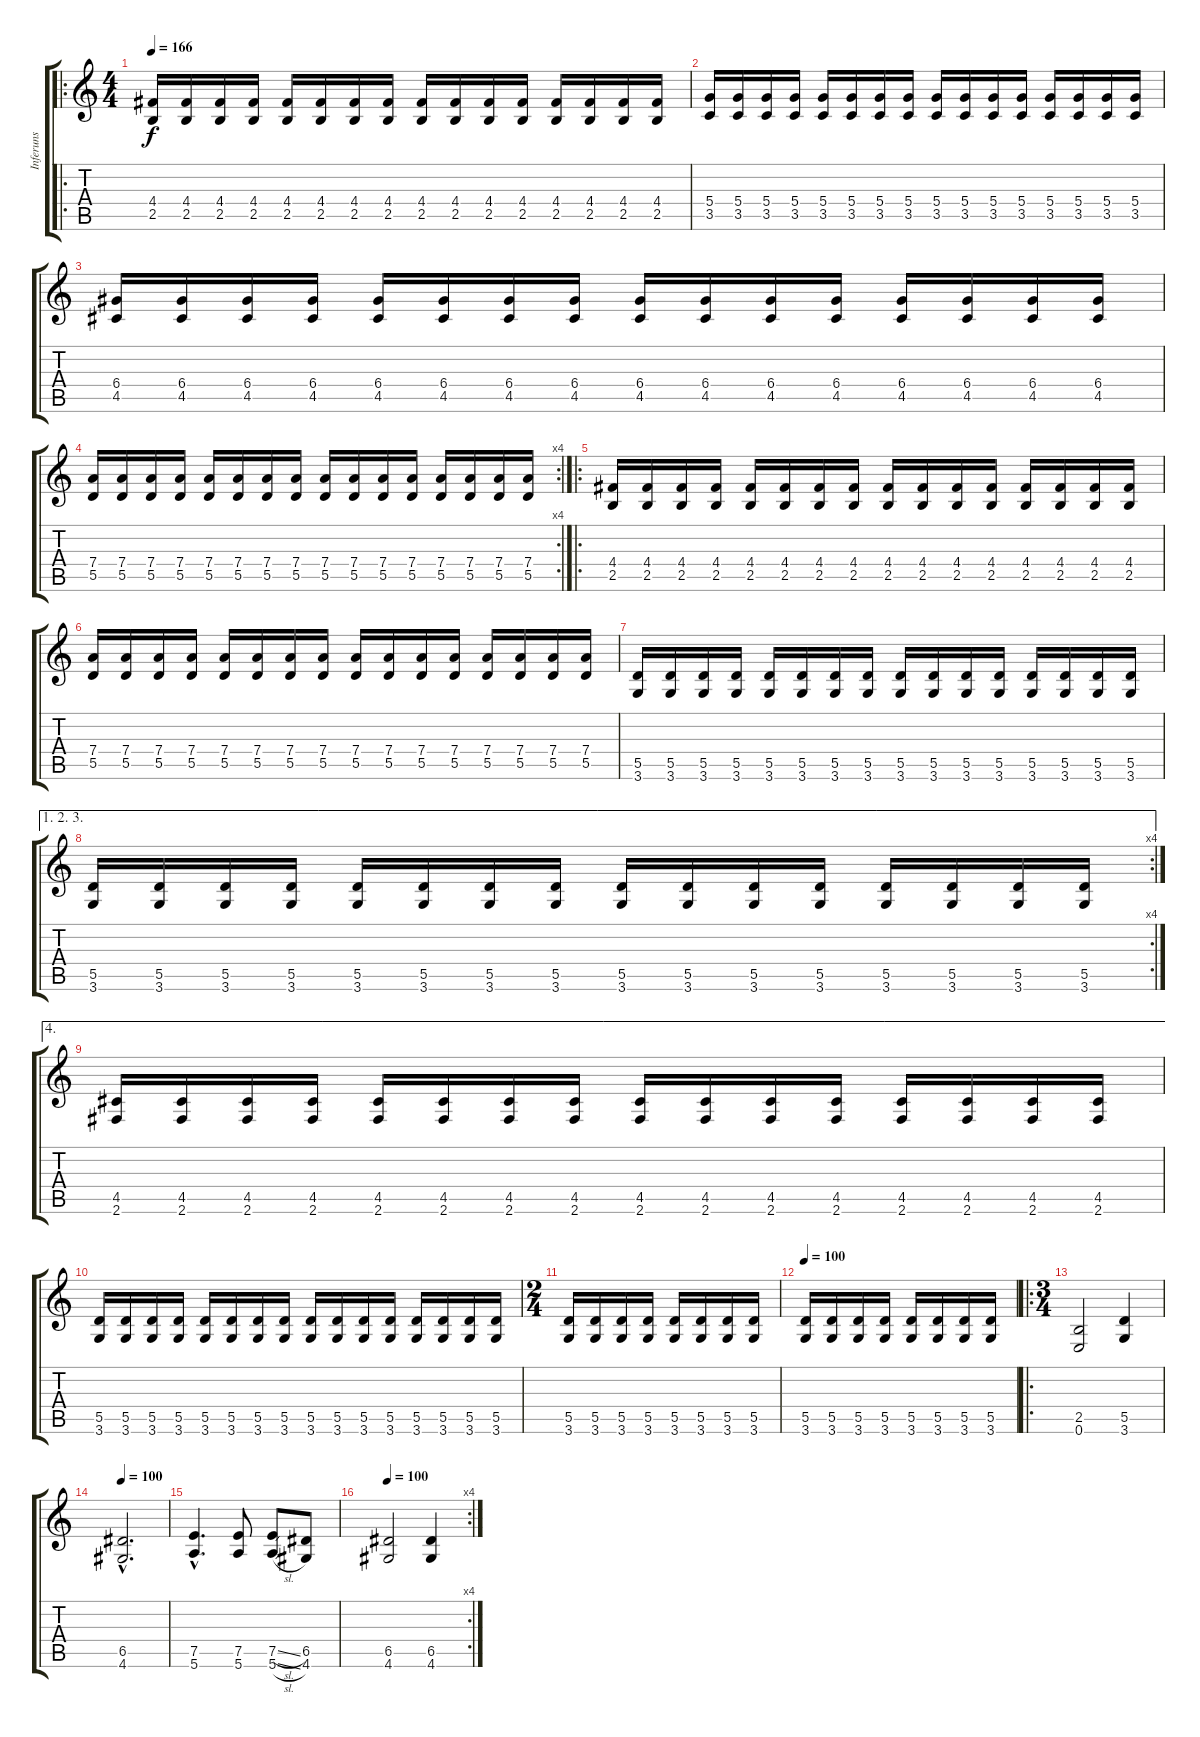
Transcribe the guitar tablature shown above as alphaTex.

\track ("Inferuns" "Inferuns") {instrument distortionguitar}
\staff {score tabs}
\tuning (E4 B3 G3 D3 A2 E2) {hide}
\ro
\ts (4 4)
\tempo 166
\clef g2
\ks c
(4.4 2.5).16{dy f instrument distortionguitar} (4.4 2.5).16 (4.4 2.5).16 (4.4 2.5).16 (4.4 2.5).16 (4.4 2.5).16 (4.4 2.5).16 (4.4 2.5).16 (4.4 2.5).16 (4.4 2.5).16 (4.4 2.5).16 (4.4 2.5).16 (4.4 2.5).16 (4.4 2.5).16 (4.4 2.5).16 (4.4 2.5).16 |
(5.4 3.5).16 (5.4 3.5).16 (5.4 3.5).16 (5.4 3.5).16 (5.4 3.5).16 (5.4 3.5).16 (5.4 3.5).16 (5.4 3.5).16 (5.4 3.5).16 (5.4 3.5).16 (5.4 3.5).16 (5.4 3.5).16 (5.4 3.5).16 (5.4 3.5).16 (5.4 3.5).16 (5.4 3.5).16 |
(6.4 4.5).16 (6.4 4.5).16 (6.4 4.5).16 (6.4 4.5).16 (6.4 4.5).16 (6.4 4.5).16 (6.4 4.5).16 (6.4 4.5).16 (6.4 4.5).16 (6.4 4.5).16 (6.4 4.5).16 (6.4 4.5).16 (6.4 4.5).16 (6.4 4.5).16 (6.4 4.5).16 (6.4 4.5).16 |
\rc 4
(7.4 5.5).16 (7.4 5.5).16 (7.4 5.5).16 (7.4 5.5).16 (7.4 5.5).16 (7.4 5.5).16 (7.4 5.5).16 (7.4 5.5).16 (7.4 5.5).16 (7.4 5.5).16 (7.4 5.5).16 (7.4 5.5).16 (7.4 5.5).16 (7.4 5.5).16 (7.4 5.5).16 (7.4 5.5).16 |
\ro
(4.4 2.5).16 (4.4 2.5).16 (4.4 2.5).16 (4.4 2.5).16 (4.4 2.5).16 (4.4 2.5).16 (4.4 2.5).16 (4.4 2.5).16 (4.4 2.5).16 (4.4 2.5).16 (4.4 2.5).16 (4.4 2.5).16 (4.4 2.5).16 (4.4 2.5).16 (4.4 2.5).16 (4.4 2.5).16 |
(7.4 5.5).16 (7.4 5.5).16 (7.4 5.5).16 (7.4 5.5).16 (7.4 5.5).16 (7.4 5.5).16 (7.4 5.5).16 (7.4 5.5).16 (7.4 5.5).16 (7.4 5.5).16 (7.4 5.5).16 (7.4 5.5).16 (7.4 5.5).16 (7.4 5.5).16 (7.4 5.5).16 (7.4 5.5).16 |
(5.5 3.6).16 (5.5 3.6).16 (5.5 3.6).16 (5.5 3.6).16 (5.5 3.6).16 (5.5 3.6).16 (5.5 3.6).16 (5.5 3.6).16 (5.5 3.6).16 (5.5 3.6).16 (5.5 3.6).16 (5.5 3.6).16 (5.5 3.6).16 (5.5 3.6).16 (5.5 3.6).16 (5.5 3.6).16 |
\ae (1 2 3)
\rc 4
(5.5 3.6).16 (5.5 3.6).16 (5.5 3.6).16 (5.5 3.6).16 (5.5 3.6).16 (5.5 3.6).16 (5.5 3.6).16 (5.5 3.6).16 (5.5 3.6).16 (5.5 3.6).16 (5.5 3.6).16 (5.5 3.6).16 (5.5 3.6).16 (5.5 3.6).16 (5.5 3.6).16 (5.5 3.6).16 |
\ae 4
(4.5 2.6).16 (4.5 2.6).16 (4.5 2.6).16 (4.5 2.6).16 (4.5 2.6).16 (4.5 2.6).16 (4.5 2.6).16 (4.5 2.6).16 (4.5 2.6).16 (4.5 2.6).16 (4.5 2.6).16 (4.5 2.6).16 (4.5 2.6).16 (4.5 2.6).16 (4.5 2.6).16 (4.5 2.6).16 |
(5.5 3.6).16 (5.5 3.6).16 (5.5 3.6).16 (5.5 3.6).16 (5.5 3.6).16 (5.5 3.6).16 (5.5 3.6).16 (5.5 3.6).16 (5.5 3.6).16 (5.5 3.6).16 (5.5 3.6).16 (5.5 3.6).16 (5.5 3.6).16 (5.5 3.6).16 (5.5 3.6).16 (5.5 3.6).16 |
\ts (2 4)
(5.5 3.6).16 (5.5 3.6).16 (5.5 3.6).16 (5.5 3.6).16 (5.5 3.6).16 (5.5 3.6).16 (5.5 3.6).16 (5.5 3.6).16 |
\tempo 100
(5.5 3.6).16 (5.5 3.6).16 (5.5 3.6).16 (5.5 3.6).16 (5.5 3.6).16 (5.5 3.6).16 (5.5 3.6).16 (5.5 3.6).16 |
\ro
\ts (3 4)
(2.5 0.6).2 (5.5 3.6).4 |
\tempo 100
(6.5{hac} 4.6{hac}).2{d} |
(7.5{hac} 5.6{hac}).4{d} (7.5 5.6).8 (7.5{sl} 5.6{sl}).8 (6.5 4.6).8 |
\rc 4
\tempo 100
(6.5 4.6).2 (6.5 4.6).4
